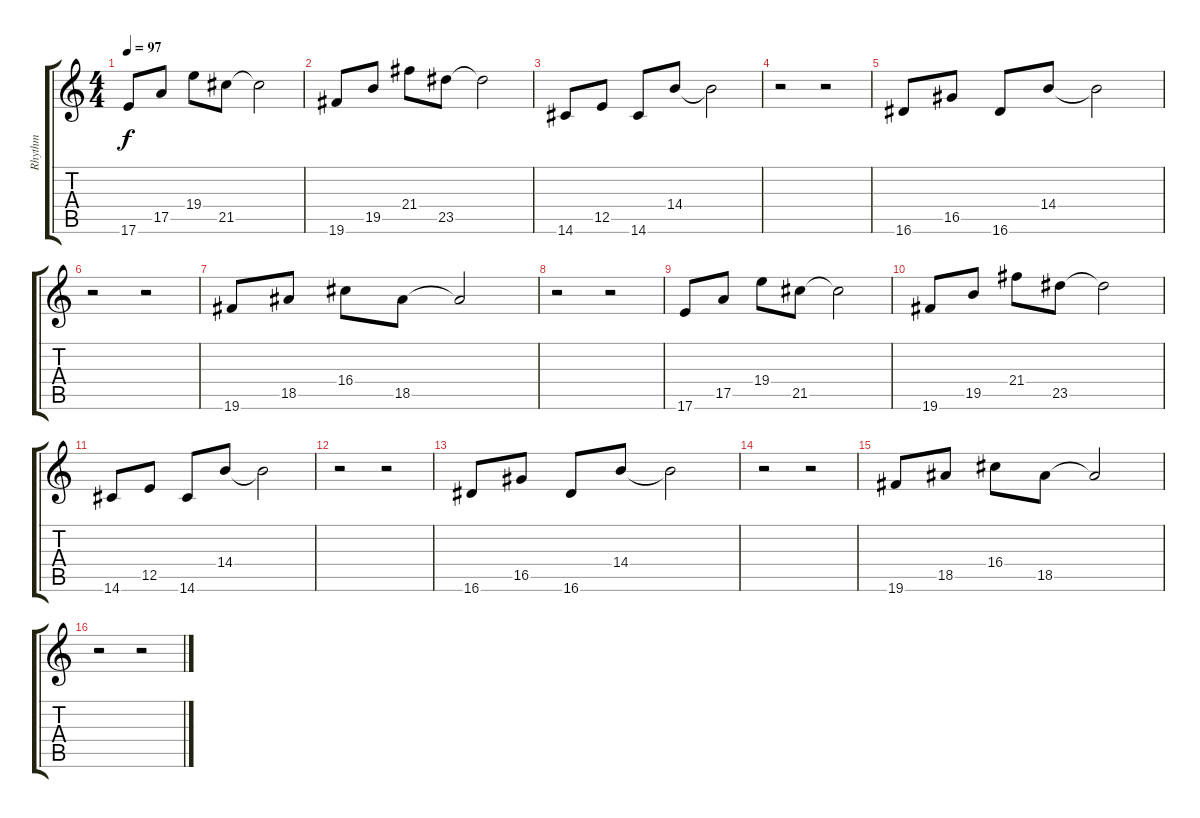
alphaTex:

\track ("Rhythm" "Rhythm") {instrument acousticguitarnylon}
\staff {score tabs}
\tuning (B3 Gb3 D3 A2 E2 B1) {hide}
\ts (4 4)
\tempo 97
\clef g2
\ks c
17.6.8{dy f} 17.5.8 19.4.8 21.5.8 21.5{t}.2 |
19.6.8 19.5.8 21.4.8 23.5.8 23.5{t}.2 |
14.6.8 12.5.8 14.6.8 14.4.8 14.4{t}.2 |
r.2 r.2 |
16.6.8 16.5.8 16.6.8 14.4.8 14.4{t}.2 |
r.2 r.2 |
19.6.8 18.5.8 16.4.8 18.5.8 18.5{t}.2 |
r.2 r.2 |
17.6.8 17.5.8 19.4.8 21.5.8 21.5{t}.2 |
19.6.8 19.5.8 21.4.8 23.5.8 23.5{t}.2 |
14.6.8 12.5.8 14.6.8 14.4.8 14.4{t}.2 |
r.2 r.2 |
16.6.8 16.5.8 16.6.8 14.4.8 14.4{t}.2 |
r.2 r.2 |
19.6.8 18.5.8 16.4.8 18.5.8 18.5{t}.2 |
r.2 r.2
